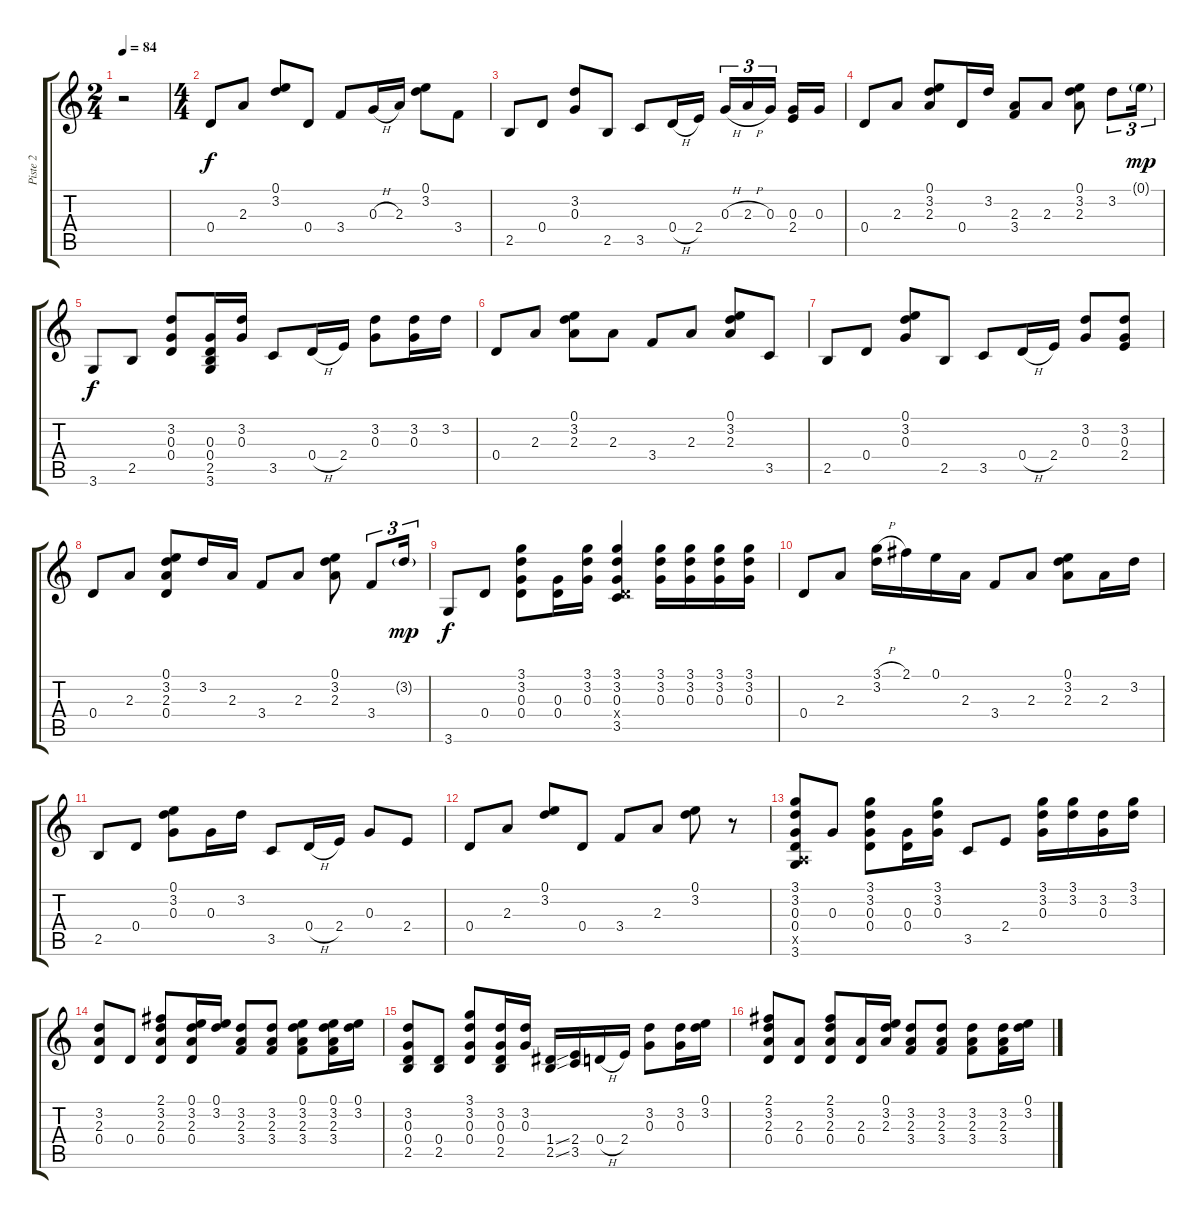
\track ("Piste 2" "Piste 2") {instrument acousticguitarnylon}
\staff {score tabs}
\tuning (E4 B3 G3 D3 A2 E2) {hide}
\ts (2 4)
\tempo 84
\clef g2
\ks c
r.2{dy f instrument acousticguitarnylon} |
\ts (4 4)
0.4.8 2.3.8 (0.1 3.2).8 0.4.8 3.4.8 0.3{h}.16 2.3.16 (0.1 3.2).8 3.4.8 |
2.5.8 0.4.8 (3.2 0.3).8 2.5.8 3.5.8 0.4{h}.16 2.4.16 0.3{h}.16{tu (3 2)} 2.3{h}.16{tu (3 2)} 0.3.16{tu (3 2)} (0.3 2.4).16 0.3.16 |
0.4.8 2.3.8 (0.1 3.2 2.3).8 0.4.16 3.2.16 (2.3 3.4).8 2.3.8 (0.1 3.2 2.3).8 3.2.8{tu (3 2)} 0.1{g}.16{tu (3 2) dy mp} |
3.6.8{dy f} 2.5.8 (3.2 0.3 0.4).8 (0.3 0.4 2.5 3.6).16 (3.2 0.3).16 3.5.8 0.4{h}.16 2.4.16 (3.2 0.3).8 (3.2 0.3).16 3.2.16 |
0.4.8 2.3.8 (0.1 3.2 2.3).8 2.3.8 3.4.8 2.3.8 (0.1 3.2 2.3).8 3.5.8 |
2.5.8 0.4.8 (0.1 3.2 0.3).8 2.5.8 3.5.8 0.4{h}.16 2.4.16 (3.2 0.3).8 (3.2 0.3 2.4).8 |
0.4.8 2.3.8 (0.1 3.2 2.3 0.4).8 3.2.16 2.3.16 3.4.8 2.3.8 (0.1 3.2 2.3).8 3.4.8{tu (3 2)} 3.2{g}.16{tu (3 2) dy mp} |
3.6.8{dy f} 0.4.8 (3.1 3.2 0.3 0.4).8 (0.3 0.4).16 (3.1 3.2 0.3).16 (3.1 3.2 0.3 0.4{x} 3.5).4 (3.1 3.2 0.3).16 (3.1 3.2 0.3).16 (3.1 3.2 0.3).16 (3.1 3.2 0.3).16 |
0.4.8 2.3.8 (3.1{h} 3.2).16 2.1.16 0.1.16 2.3.16 3.4.8 2.3.8 (0.1 3.2 2.3).8 2.3.16 3.2.16 |
2.5.8 0.4.8 (0.1 3.2 0.3).8 0.3.16 3.2.16 3.5.8 0.4{h}.16 2.4.16 0.3.8 2.4.8 |
0.4.8 2.3.8 (0.1 3.2).8 0.4.8 3.4.8 2.3.8 (0.1 3.2).8 r.8 |
(3.1 3.2 0.3 0.4 0.5{x} 3.6).8 0.3.8 (3.1 3.2 0.3 0.4).8 (0.3 0.4).16 (3.1 3.2 0.3).16 3.5.8 2.4.8 (3.1 3.2 0.3).16 (3.1 3.2).16 (3.2 0.3).16 (3.1 3.2).16 |
(3.2 2.3 0.4).8 0.4.8 (2.1 3.2 2.3 0.4).8 (0.1 3.2 2.3 0.4).16 (0.1 3.2).16 (3.2 2.3 3.4).8 (3.2 2.3 3.4).8 (0.1 3.2 2.3 3.4).8 (0.1 3.2 2.3 3.4).16 (0.1 3.2).16 |
(3.2 0.3 0.4 2.5).8 (0.4 2.5).8 (3.1 3.2 0.3 0.4).8 (3.2 0.3 0.4 2.5).16 (3.2 0.3).16 (1.4{ss} 2.5{ss}).16 (2.4 3.5).16 0.4{h}.16 2.4.16 (3.2 0.3).8 (3.2 0.3).16 (0.1 3.2).16 |
(2.1 3.2 2.3 0.4).8 (2.3 0.4).8 (2.1 3.2 2.3 0.4).8 (2.3 0.4).16 (0.1 3.2 2.3).16 (3.2 2.3 3.4).8 (3.2 2.3 3.4).8 (3.2 2.3 3.4).8 (3.2 2.3 3.4).16 (0.1 3.2).16
